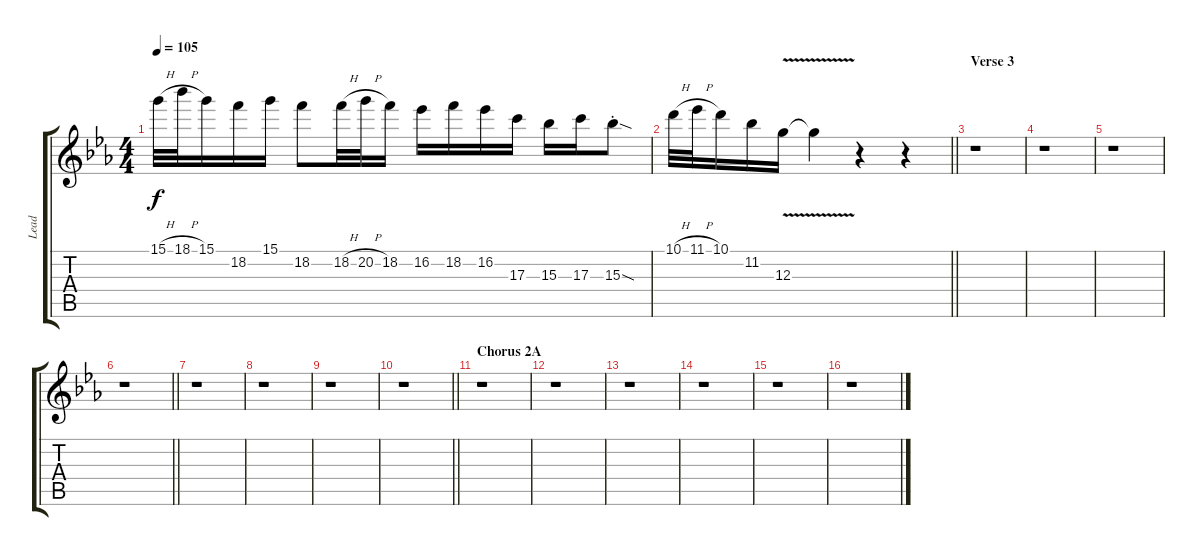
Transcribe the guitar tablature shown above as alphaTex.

\track ("Lead" "Lead") {instrument electricguitarjazz}
\staff {score tabs}
\tuning (E4 B3 G3 D3 A2 E2) {hide}
\ts (4 4)
\tempo 105
\clef g2
\ks eb
15.1{h}.32{dy f} 18.1{h}.32 15.1.16 18.2.16 15.1.16 18.2.8 18.2{h}.32 20.2{h}.32 18.2.16 16.2.16 18.2.16 16.2.16 17.3.16 15.3.16 17.3.16 15.3{sod st}.8 |
\barLineRight lightlight
10.1{h}.32 11.1{h}.32 10.1.16 11.2.16 12.3{v}.16 12.3{t}.4 r.4 r.4 |
\section ("" "Verse 3")
r.1 |
r.1 |
r.1 |
\barLineRight lightlight
r.1 |
r.1 |
r.1 |
r.1 |
\barLineRight lightlight
r.1 |
\section ("" "Chorus 2A")
r.1 |
r.1 |
r.1 |
r.1 |
r.1 |
r.1
